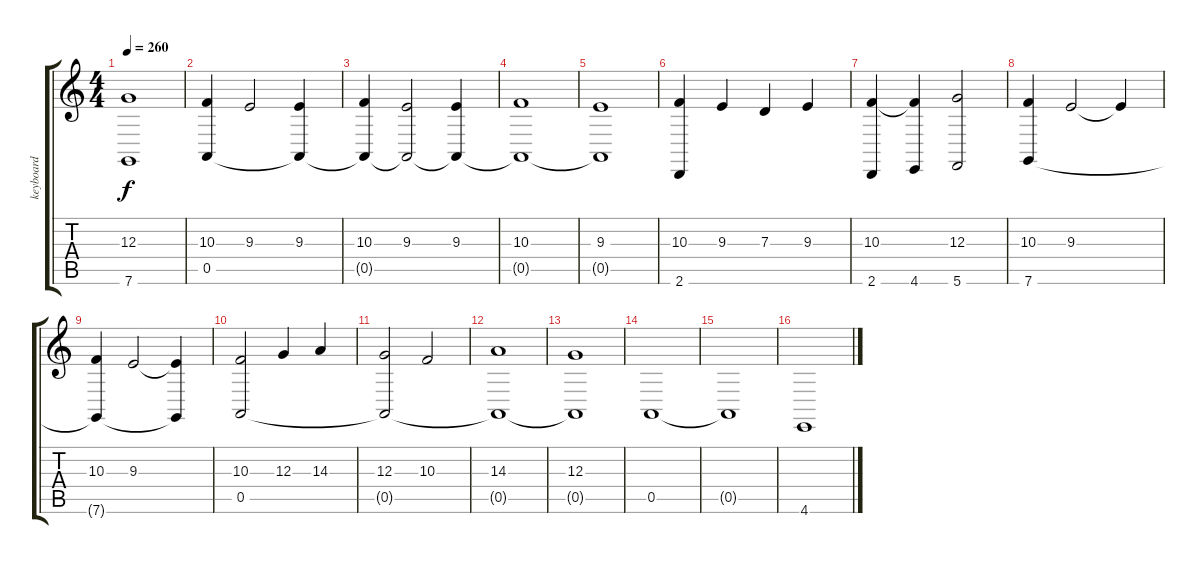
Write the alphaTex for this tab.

\track ("keyboard" "keyboard") {instrument harmonica}
\staff {score tabs}
\tuning (E4 B3 G3 D3 A2 C2) {hide}
\ts (4 4)
\tempo 260
\clef g2
\ks c
(12.3{t} 7.6).1{dy f} |
(10.3 0.5).4 9.3.2 (9.3 0.5{t}).4 |
(10.3 0.5{t}).4 (9.3 0.5{t}).2 (9.3 0.5{t}).4 |
(10.3 0.5{t}).1 |
(9.3 0.5{t}).1 |
(10.3 2.6).4 9.3.4 7.3.4 9.3.4 |
(10.3 2.6).4 (10.3{t} 4.6).4 (12.3 5.6).2 |
(10.3 7.6).4 9.3.2 9.3{t}.4 |
(10.3 7.6{t}).4 9.3.2 (9.3{t} 7.6{t}).4 |
(10.3 0.5).2 12.3.4 14.3.4 |
(12.3 0.5{t}).2 10.3.2 |
(14.3 0.5{t}).1 |
(12.3 0.5{t}).1 |
0.5.1 |
0.5{t}.1 |
4.6.1
